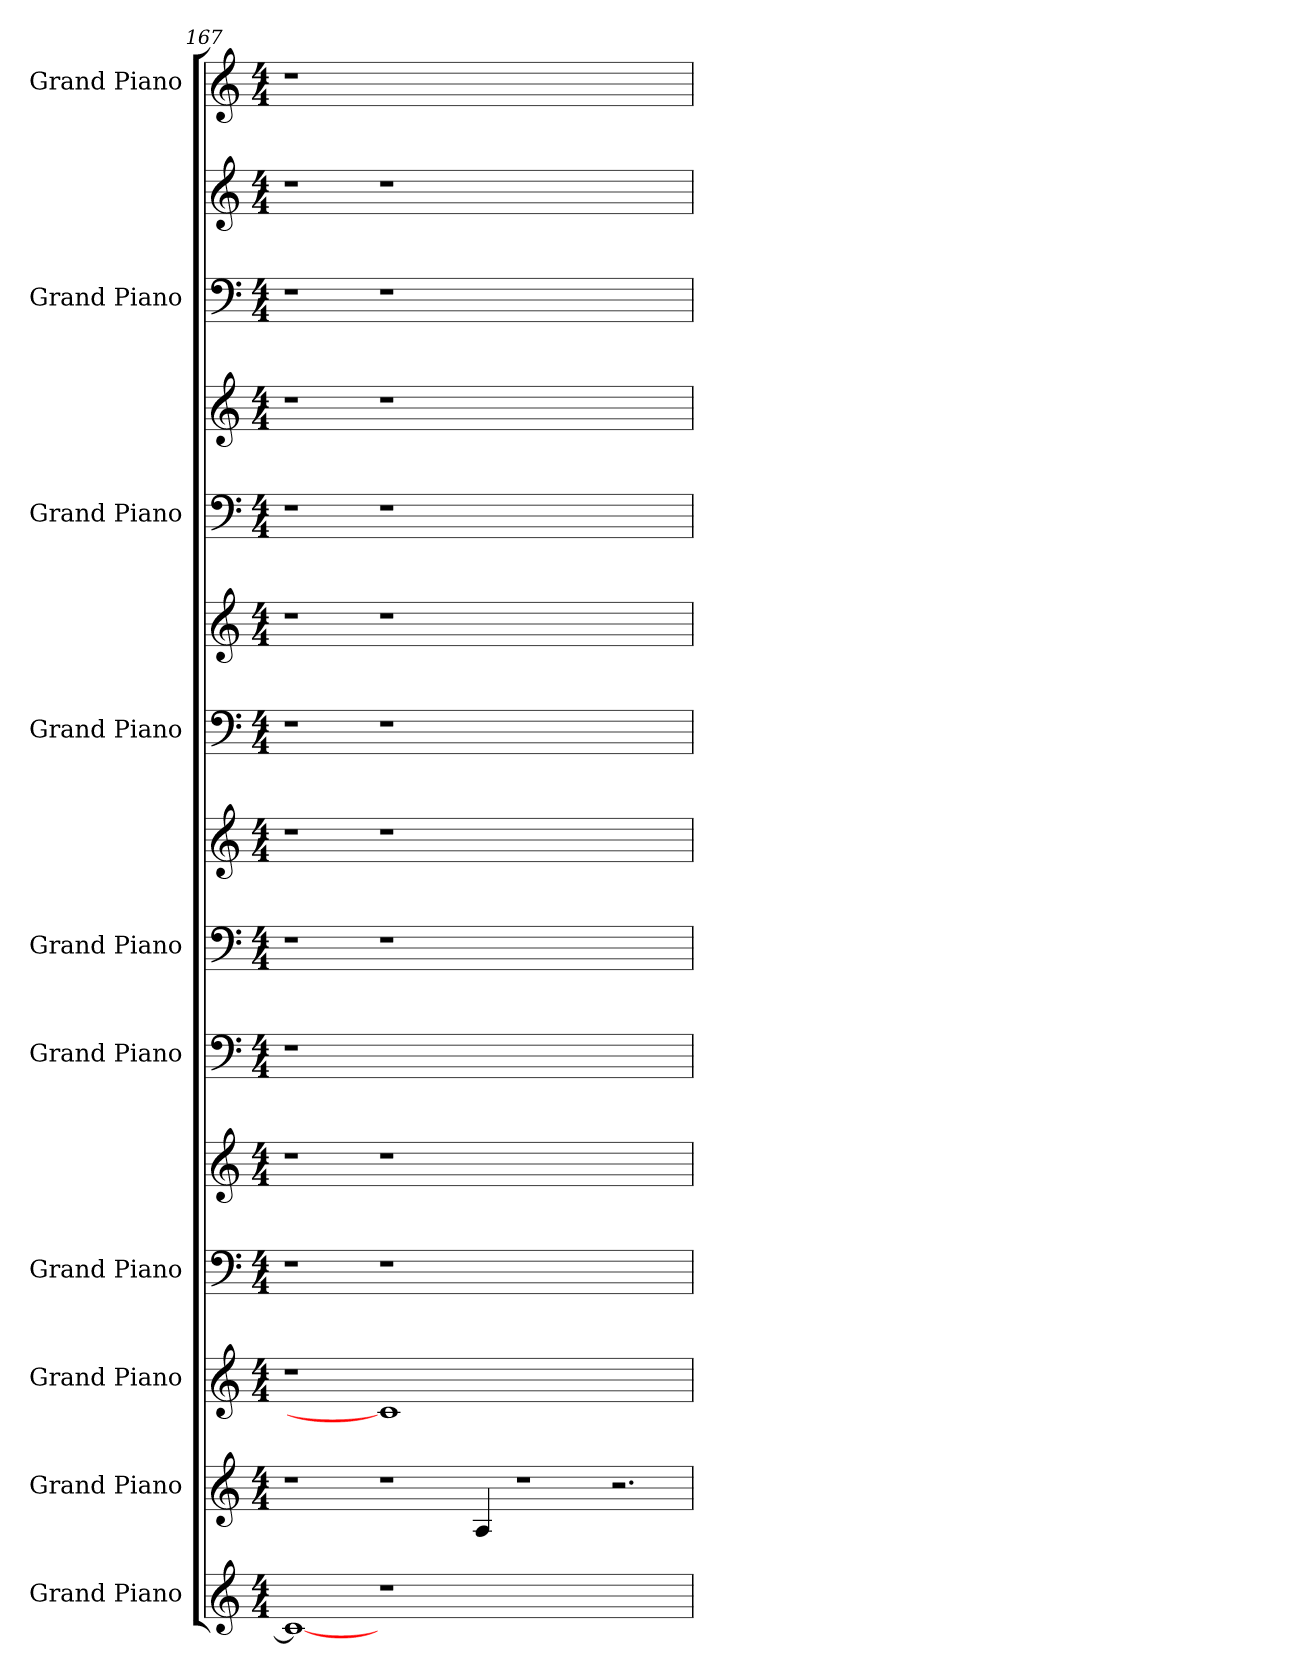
**kern	**kern	**kern	**kern	**kern	**kern	**kern	**kern	**kern	**kern	**kern	**kern	**kern	**kern	**kern
*part10	*part9	*part8	*part7	*part7	*part6	*part5	*part5	*part4	*part4	*part3	*part3	*part2	*part2	*part1
*staff15	*staff14	*staff13	*staff12	*staff11	*staff10	*staff9	*staff8	*staff7	*staff6	*staff5	*staff4	*staff3	*staff2	*staff1
*I"Grand Piano	*I"Grand Piano	*I"Grand Piano	*I"Grand Piano	*	*I"Grand Piano	*I"Grand Piano	*	*I"Grand Piano	*	*I"Grand Piano	*	*I"Grand Piano	*	*I"Grand Piano
*clefG2	*clefG2	*clefG2	*clefF4	*clefG2	*clefF4	*clefF4	*clefG2	*clefF4	*clefG2	*clefF4	*clefG2	*clefF4	*clefG2	*clefG2
*k[]	*k[]	*k[]	*k[]	*k[]	*k[]	*k[]	*k[]	*k[]	*k[]	*k[]	*k[]	*k[]	*k[]	*k[]
*C:	*C:	*C:	*C:	*C:	*C:	*C:	*C:	*C:	*C:	*C:	*C:	*C:	*C:	*C:
*M4/4	*M4/4	*M4/4	*M4/4	*M4/4	*M4/4	*M4/4	*M4/4	*M4/4	*M4/4	*M4/4	*M4/4	*M4/4	*M4/4	*M4/4
=167	=167	=167	=167	=167	=167	=167	=167	=167	=167	=167	=167	=167	=167	=167
1c_	1r	1r	1r	1r	1r	1r	1r	1r	1r	1r	1r	1r	1r	1r
1r	1r	1c]	1r	1r	0.ryy	1r	1r	1r	1r	1r	1r	1r	1r	0.ryy
0ryy	4A	0ryy	0ryy	0ryy	.	0ryy	0ryy	0ryy	0ryy	0ryy	0ryy	0ryy	0ryy	.
.	1r	.	.	.	.	.	.	.	.	.	.	.	.	.
.	2.r	.	.	.	.	.	.	.	.	.	.	.	.	.
=	=	=	=	=	=	=	=	=	=	=	=	=	=	=
*-	*-	*-	*-	*-	*-	*-	*-	*-	*-	*-	*-	*-	*-	*-
